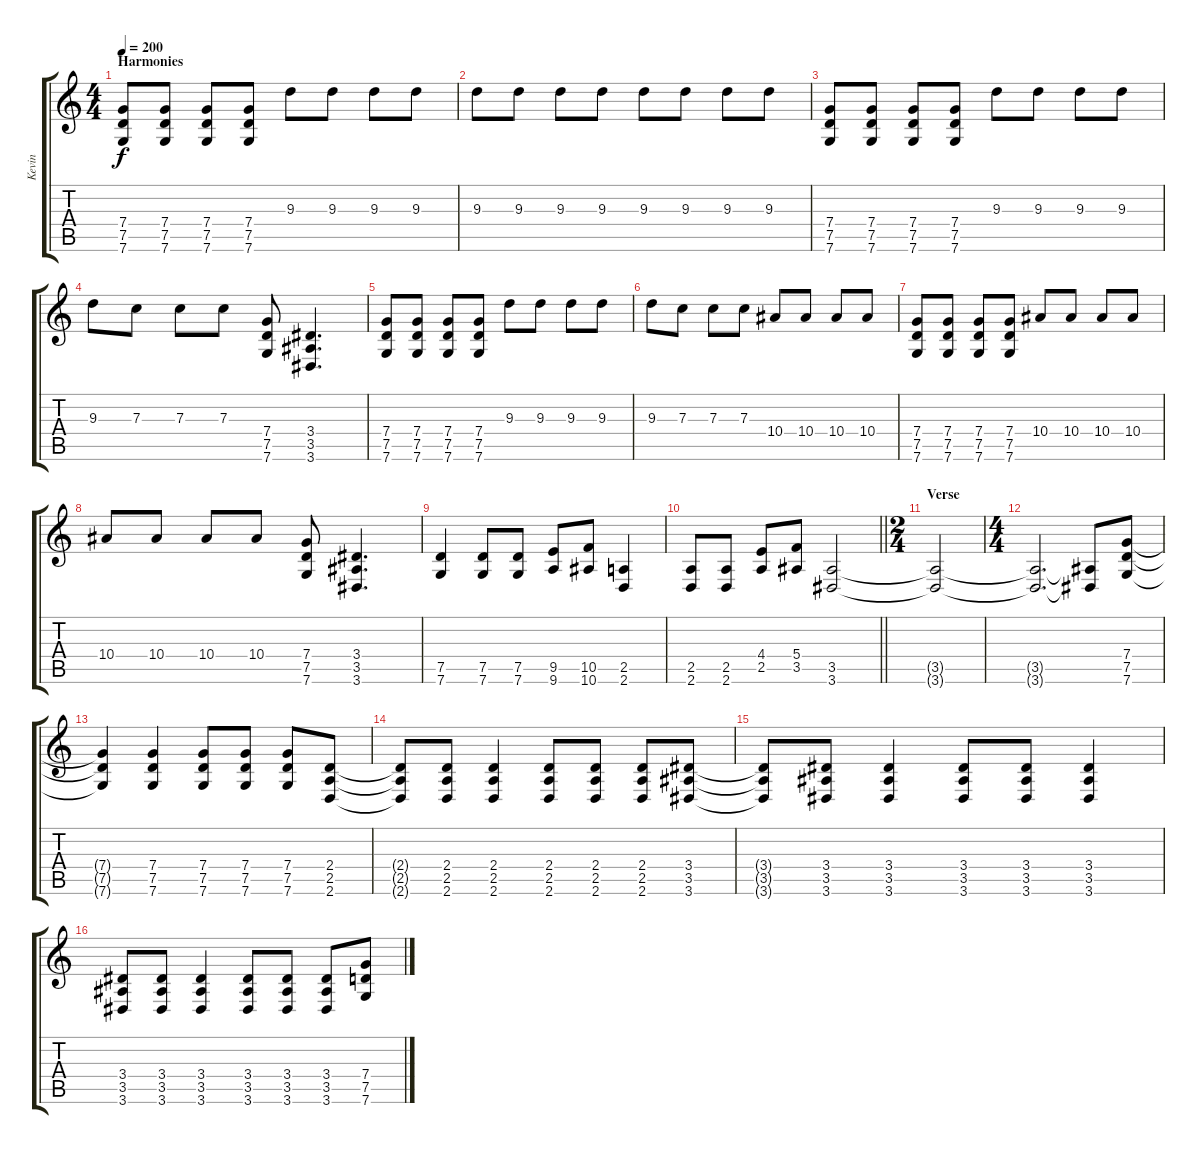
\track ("Kevin" "Kevin") {instrument distortionguitar}
\staff {score tabs}
\tuning (D4 A3 F3 C3 G2 C2) {hide}
\ts (4 4)
\section ("" "Harmonies")
\tempo 200
\clef g2
\ks c
(7.4 7.5 7.6).8{dy f} (7.4 7.5 7.6).8 (7.4 7.5 7.6).8 (7.4 7.5 7.6).8 9.3.8 9.3.8 9.3.8 9.3.8 |
9.3.8 9.3.8 9.3.8 9.3.8 9.3.8 9.3.8 9.3.8 9.3.8 |
(7.4 7.5 7.6).8 (7.4 7.5 7.6).8 (7.4 7.5 7.6).8 (7.4 7.5 7.6).8 9.3.8 9.3.8 9.3.8 9.3.8 |
9.3.8 7.3.8 7.3.8 7.3.8 (7.4 7.5 7.6).8 (3.4 3.5 3.6).4{d} |
(7.4 7.5 7.6).8 (7.4 7.5 7.6).8 (7.4 7.5 7.6).8 (7.4 7.5 7.6).8 9.3.8 9.3.8 9.3.8 9.3.8 |
9.3.8 7.3.8 7.3.8 7.3.8 10.4.8 10.4.8 10.4.8 10.4.8 |
(7.4 7.5 7.6).8 (7.4 7.5 7.6).8 (7.4 7.5 7.6).8 (7.4 7.5 7.6).8 10.4.8 10.4.8 10.4.8 10.4.8 |
10.4.8 10.4.8 10.4.8 10.4.8 (7.4 7.5 7.6).8 (3.4 3.5 3.6).4{d} |
(7.5 7.6).4 (7.5 7.6).8 (7.5 7.6).8 (9.5 9.6).8 (10.5 10.6).8 (2.5 2.6).4 |
\barLineRight lightlight
(2.5 2.6).8 (2.5 2.6).8 (4.4 2.5).8 (5.4 3.5).8 (3.5 3.6).2 |
\ts (2 4)
\section ("" "Verse")
(3.5{t} 3.6{t}).2 |
\ts (4 4)
(3.5{t} 3.6{t}).2{d} (3.5{t} 3.6{t}).8 (7.4 7.5 7.6).8 |
(7.4{t} 7.5{t} 7.6{t}).4 (7.4 7.5 7.6).4 (7.4 7.5 7.6).8 (7.4 7.5 7.6).8 (7.4 7.5 7.6).8 (2.4 2.5 2.6).8 |
(2.4{t} 2.5{t} 2.6{t}).8 (2.4 2.5 2.6).8 (2.4 2.5 2.6).4 (2.4 2.5 2.6).8 (2.4 2.5 2.6).8 (2.4 2.5 2.6).8 (3.4 3.5 3.6).8 |
(3.4{t} 3.5{t} 3.6{t}).8 (3.4 3.5 3.6).8 (3.4 3.5 3.6).4 (3.4 3.5 3.6).8 (3.4 3.5 3.6).8 (3.4 3.5 3.6).4 |
(3.4 3.5 3.6).8 (3.4 3.5 3.6).8 (3.4 3.5 3.6).4 (3.4 3.5 3.6).8 (3.4 3.5 3.6).8 (3.4 3.5 3.6).8 (7.4 7.5 7.6).8
